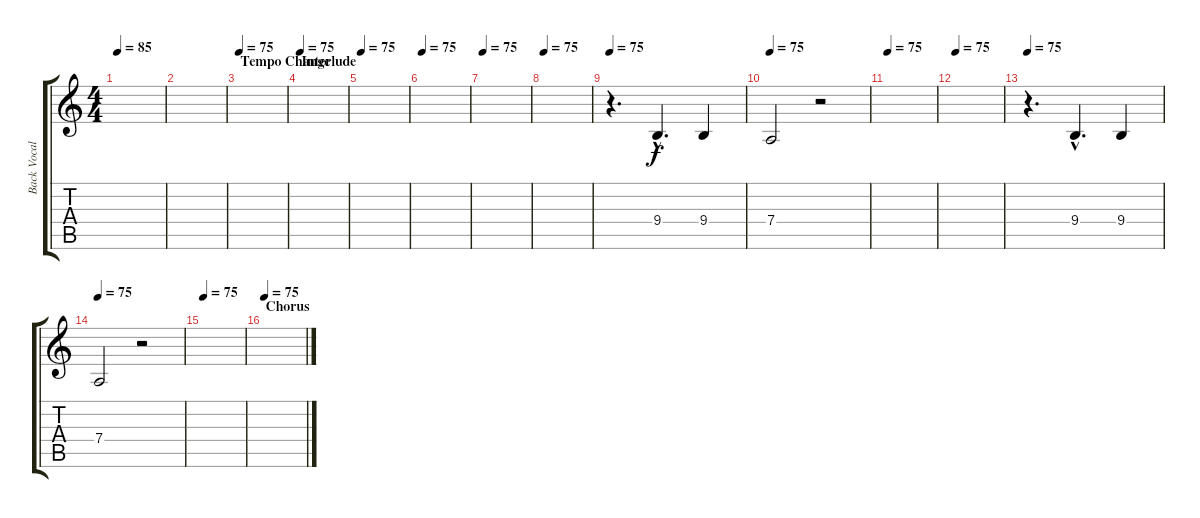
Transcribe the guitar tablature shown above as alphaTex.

\track ("Back Vocal" "Back Vocal") {instrument oboe}
\staff {score tabs}
\tuning (E4 B3 G3 D3 A2 E2) {hide}
\ts (4 4)
\tempo 85
\clef g2
\ks c
|
|
\section ("" "Tempo Change")
\tempo 75
|
\section ("" "Interlude")
\tempo 75
|
\tempo 75
|
\tempo 75
|
\tempo 75
|
\section ("" "")
\tempo 75
|
\tempo 75
r.4{d} 9.4{hac}.4{d} 9.4.4 |
\tempo 75
7.4.2 r.2 |
\tempo 75
|
\tempo 75
|
\tempo 75
r.4{d} 9.4{hac}.4{d} 9.4.4 |
\tempo 75
7.4.2 r.2 |
\tempo 75
|
\section ("" "Chorus")
\tempo 75
